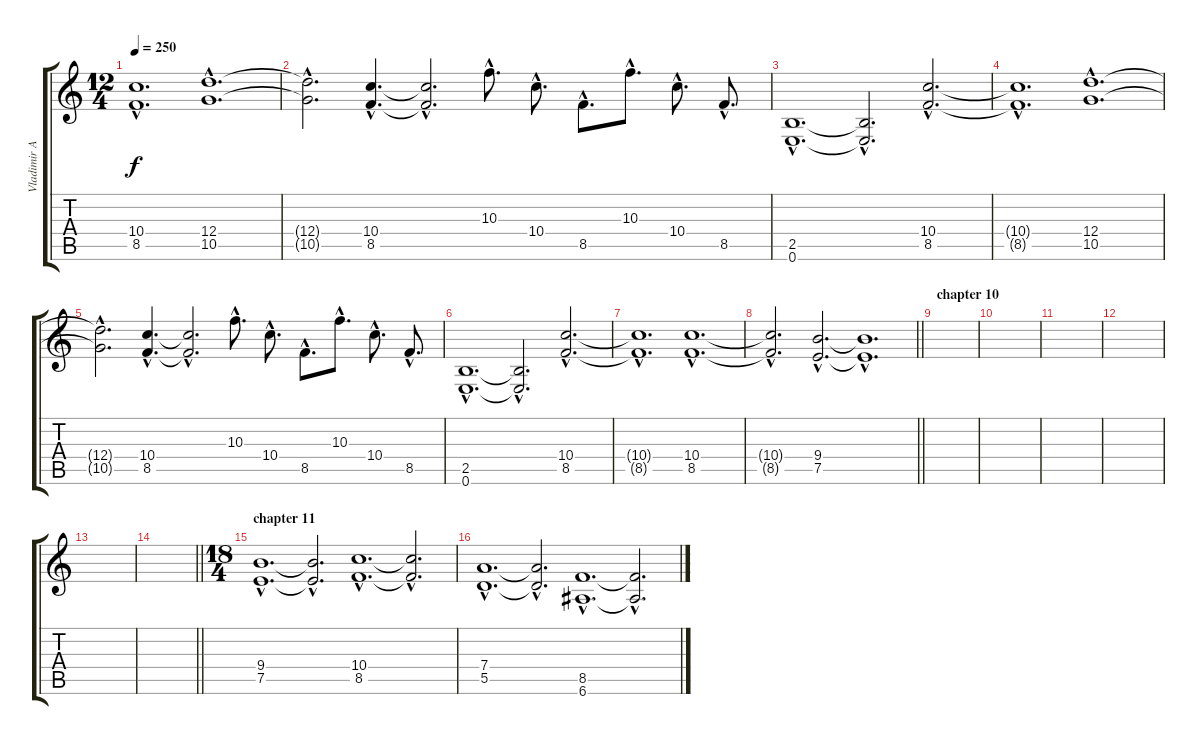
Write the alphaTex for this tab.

\track ("Vladimir Antipov guitar" "Vladimir A") {instrument distortionguitar}
\staff {score tabs}
\tuning (E4 B3 G3 D3 A2 E2) {hide}
\ts (12 4)
\tempo 250
\clef g2
\ks c
(10.4{hac t} 8.5{hac t}).1{d dy f} (12.4{hac} 10.5{hac}).1{d} |
(12.4{hac t} 10.5{hac t}).2{d} (10.4{hac} 8.5{hac}).4{d} (10.4{hac t} 8.5{hac t}).2{d} 10.3{hac}.8{d} 10.4{hac}.8{d} 8.5{hac}.8{d} 10.3{hac}.8{d} 10.4{hac}.8{d} 8.5{hac}.8{d} |
(2.5{hac} 0.6{hac}).1{d} (2.5{hac t} 0.6{hac t}).2{d} (10.4{hac} 8.5{hac}).2{d} |
(10.4{hac t} 8.5{hac t}).1{d} (12.4{hac} 10.5{hac}).1{d} |
(12.4{hac t} 10.5{hac t}).2{d} (10.4{hac} 8.5{hac}).4{d} (10.4{hac t} 8.5{hac t}).2{d} 10.3{hac}.8{d} 10.4{hac}.8{d} 8.5{hac}.8{d} 10.3{hac}.8{d} 10.4{hac}.8{d} 8.5{hac}.8{d} |
(2.5{hac} 0.6{hac}).1{d} (2.5{hac t} 0.6{hac t}).2{d} (10.4{hac} 8.5{hac}).2{d} |
(10.4{hac t} 8.5{hac t}).1{d} (10.4{hac} 8.5{hac}).1{d} |
\barLineRight lightlight
(10.4{hac t} 8.5{hac t}).2{d} (9.4{hac} 7.5{hac}).2{d} (9.4{hac t} 7.5{hac t}).1{d} |
\section ("" "chapter 10")
|
|
|
|
|
\barLineRight lightlight
|
\ts (18 4)
\section ("" "chapter 11")
(9.4{hac} 7.5{hac}).1{d} (9.4{hac t} 7.5{hac t}).2{d} (10.4{hac} 8.5{hac}).1{d} (10.4{hac t} 8.5{hac t}).2{d} |
(7.4{hac} 5.5{hac}).1{d} (7.4{hac t} 5.5{hac t}).2{d} (8.5{hac} 6.6{hac}).1{d} (8.5{hac t} 6.6{hac t}).2{d}
